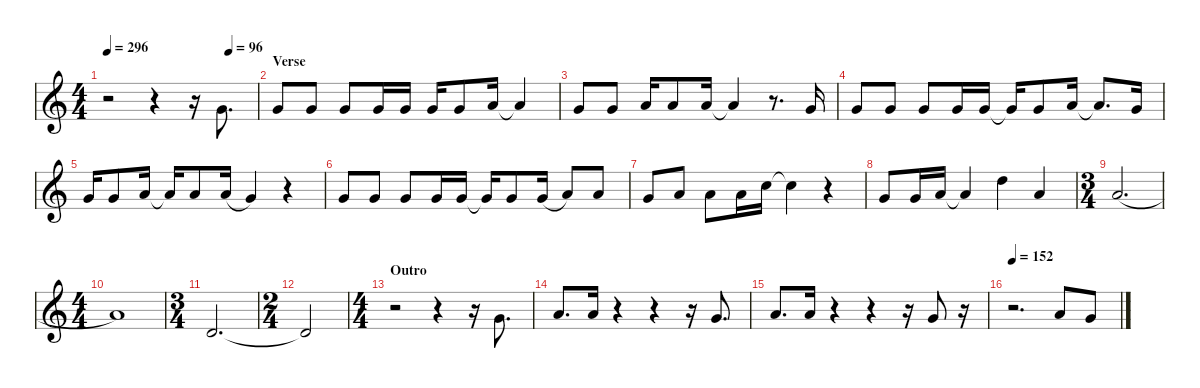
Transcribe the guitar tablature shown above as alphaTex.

\hideDynamics
\bracketExtendMode nobrackets
\singleTrackTrackNamePolicy hidden
\multiTrackTrackNamePolicy hidden
\firstSystemTrackNameMode fullname
\firstSystemTrackNameOrientation horizontal
\otherSystemsTrackNameOrientation horizontal
\track ("Vocal" "Flute") {mute instrument flute}
\staff {score}
\tuning (E4 B3 G3 D3 A2 E2)
\ts (4 4)
\tempo 296
\tempo (96 0.8125)
\clef g2
\ks c
r.2{dy f beam Down} r.4{beam Down} r.16{beam Down} 3.1.8{d beam Up} |
\section ("" "Verse")
3.1.8{beam Up} 3.1.8{beam Up} 3.1.8{beam Up} 3.1.16{beam Up} 3.1.16{beam Up} 3.1.16{beam Up} 3.1.8{beam Up} 5.1.16{beam Up} 5.1{t}.4{beam Up} |
3.1.8{beam Up} 3.1.8{beam Up} 5.1.16{beam Up} 5.1.8{beam Up} 5.1.16{beam Up} 5.1{t}.4{beam Up} r.8{d beam Up} 3.1.16{beam Up} |
3.1.8{beam Up} 3.1.8{beam Up} 3.1.8{beam Up} 3.1.16{beam Up} 3.1.16{beam Up} 3.1{t}.16{beam Up} 3.1.8{beam Up} 5.1.16{beam Up} 5.1{t}.8{d beam Up} 3.1.16{beam Up} |
3.1.16{beam Up} 3.1.8{beam Up} 5.1.16{beam Up} 5.1{t}.16{beam Up} 5.1.8{beam Up} 5.1.16{legatoorigin beam Up} 3.1.4{beam Up} r.4{beam Up} |
3.1.8{beam Up} 3.1.8{beam Up} 3.1.8{beam Up} 3.1.16{beam Up} 3.1.16{beam Up} 3.1{t}.16{beam Up} 3.1.8{beam Up} 3.1.16{legatoorigin beam Up} 5.1.8{beam Up} 5.1.8{beam Up} |
3.1.8{beam Up} 5.1.8{beam Up} 5.1.8{beam Down} 5.1.16{beam Down} 8.1.16{beam Down} 8.1{t}.4{beam Down} r.4{beam Down} |
3.1.8{beam Up} 3.1.16{beam Up} 5.1.16{beam Up} 5.1{t}.4{beam Up} 10.1.4{beam Down} 5.1.4{beam Up} |
\ts (3 4)
5.1.2{d legatoorigin beam Up} |
\ts (4 4)
5.1.1{dy mf beam Up} |
\ts (3 4)
3.2.2{d dy f beam Up} |
\ts (2 4)
3.2{t}.2{beam Up} |
\ts (4 4)
\section ("" "Outro")
r.2{beam Down} r.4{beam Down} r.16{beam Down} 3.1.8{d beam Up} |
5.1.8{d beam Up} 5.1.16{beam Up} r.4{beam Up} r.4{beam Up} r.16{beam Up} 3.1.8{d beam Up} |
5.1.8{d beam Up} 5.1.16{beam Up} r.4{beam Up} r.4{beam Up} r.16{beam Up} 3.1.8{beam Up} r.16{beam Up} |
\tempo 152
r.2{d beam Down} 5.1.8{beam Up} 3.1.8{beam Up}
